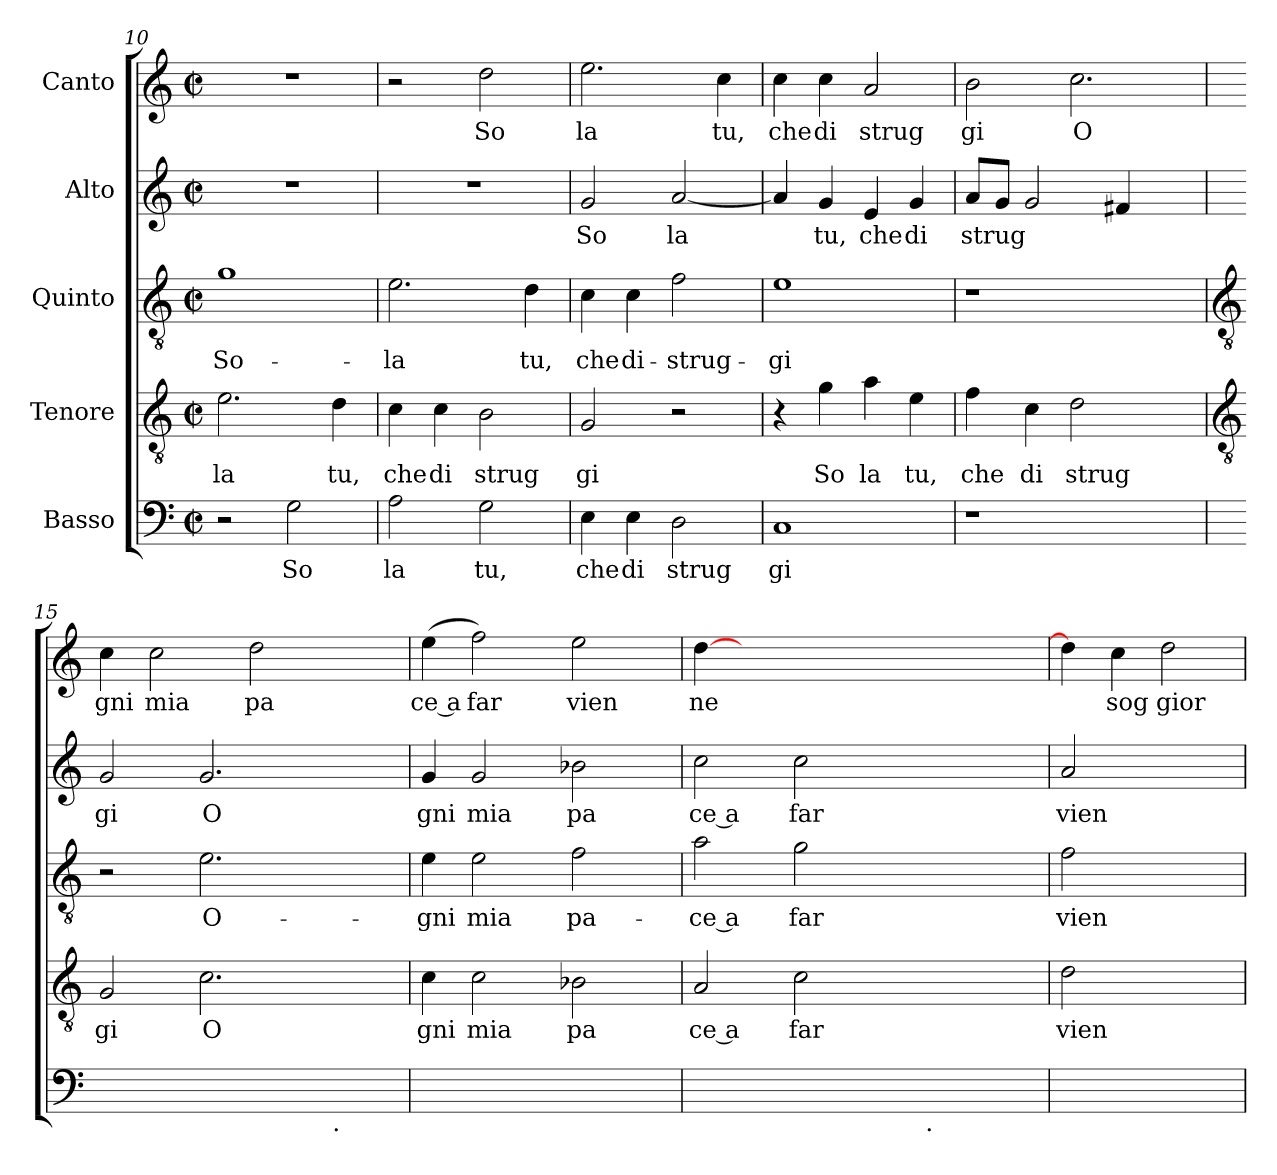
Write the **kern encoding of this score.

**kern	**text	**kern	**text	**kern	**text	**kern	**text	**kern	**text
*part5	*part5	*part4	*part4	*part3	*part3	*part2	*part2	*part1	*part1
*staff5	*staff5	*staff4	*staff4	*staff3	*staff3	*staff2	*staff2	*staff1	*staff1
*I"Basso	*	*I"Tenore	*	*I"Quinto	*	*I"Alto	*	*I"Canto	*
*clefF4	*	*clefGv2	*	*clefGv2	*	*clefG2	*	*clefG2	*
*k[]	*	*k[]	*	*k[]	*	*k[]	*	*k[]	*
*C:	*	*C:	*	*C:	*	*C:	*	*C:	*
*M2/2	*	*M2/2	*	*M2/2	*	*M2/2	*	*M2/2	*
*met(c|)	*	*met(c|)	*	*met(c|)	*	*met(c|)	*	*met(c|)	*
=10	=10	=10	=10	=10	=10	=10	=10	=10	=10
!	!	!	!LO:LY:b	!	!LO:LY:b	!	!	!	!
2r	.	2.e\	la	1g	So-	1r	.	1r	.
!	!LO:LY:b	!	!	!	!	!	!	!	!
2G\	So	.	.	.	.	.	.	.	.
!	!	!	!LO:LY:b	!	!	!	!	!	!
.	.	4d\	tu,	.	.	.	.	.	.
=11	=11	=11	=11	=11	=11	=11	=11	=11	=11
!	!LO:LY:b	!	!LO:LY:b	!	!LO:LY:b	!	!	!	!
2A\	la	4c\	che	2.e\	-la	1r	.	2r	.
!	!	!	!LO:LY:b	!	!	!	!	!	!
.	.	4c\	di	.	.	.	.	.	.
!	!LO:LY:b	!	!LO:LY:b	!	!	!	!	!	!LO:LY:b
2G\	tu,	2B\	strug	.	.	.	.	2dd\	So
!	!	!	!	!	!LO:LY:b	!	!	!	!
.	.	.	.	4d\	tu,	.	.	.	.
=12	=12	=12	=12	=12	=12	=12	=12	=12	=12
!	!LO:LY:b	!	!LO:LY:b	!	!LO:LY:b	!	!LO:LY:b	!	!LO:LY:b
4E\	che	2G/	gi	4c\	che	2g/	So	2.ee\	la
!	!LO:LY:b	!	!	!	!LO:LY:b	!	!	!	!
4E\	di	.	.	4c\	di-	.	.	.	.
!	!LO:LY:b	!	!	!	!LO:LY:b	!	!LO:LY:b	!	!
2D\	strug	2r	.	2f\	-strug-	[2a/	la	.	.
!	!	!	!	!	!	!	!	!	!LO:LY:b
.	.	.	.	.	.	.	.	4cc\	tu,
=13	=13	=13	=13	=13	=13	=13	=13	=13	=13
!	!LO:LY:b	!	!	!	!LO:LY:b	!	!	!	!LO:LY:b
1C	gi	4r	.	1e	-gi	4a/]	.	4cc\	che
!	!	!	!LO:LY:b	!	!	!	!LO:LY:b	!	!LO:LY:b
.	.	4g\	So	.	.	4g/	tu,	4cc\	di
!	!	!	!LO:LY:b	!	!	!	!LO:LY:b	!	!LO:LY:b
.	.	4a\	la	.	.	4e/	che	2a/	strug
!	!	!	!LO:LY:b	!	!	!	!LO:LY:b	!	!
.	.	4e\	tu,	.	.	4g/	di	.	.
!!LO:LB:g=z
=14	=14	=14	=14	=14	=14	=14	=14	=14	=14
!	!	!	!LO:LY:b	!	!	!	!LO:LY:b	!	!LO:LY:b
1r	.	4f\	che	1r	.	8a/L	strug	2b\	gi
.	.	.	.	.	.	8g/J	.	.	.
!	!	!	!LO:LY:b	!	!	!	!	!	!
.	.	4c\	di	.	.	2g/	.	.	.
!	!	!	!LO:LY:b	!	!	!	!	!	!LO:LY:b
.	.	2d\	strug	.	.	.	.	2.cc\	O
.	.	.	.	.	.	4f#X/	.	.	.
4ryy	.	4ryy	.	4ryy	.	4ryy	.	.	.
!!LO:LB:g=z
=15	=15	=15	=15	=15	=15	=15	=15	=15	=15
*	*	*clefGv2	*	*clefGv2	*	*	*	*	*
!	!	!	!LO:LY:b	!	!	!	!LO:LY:b	!	!LO:LY:b
4ryy	.	2G/	gi	2r	.	2g/	gi	4cc\	gni
!	!	!	!	!	!	!	!	!	!LO:LY:b
4ryy	.	.	.	.	.	.	.	2cc\	mia
!	!	!	!LO:LY:b	!	!LO:LY:b	!	!LO:LY:b	!	!
4ryy	.	2.c\	O	2.e\	O-	2.g/	O	.	.
!	!	!	!	!	!	!	!	!	!LO:LY:b
32ryy	.	.	.	.	.	.	.	2dd\	pa
32ryy	.	.	.	.	.	.	.	.	.
32ryy	.	.	.	.	.	.	.	.	.
32ryy	.	.	.	.	.	.	.	.	.
32ryy	.	.	.	.	.	.	.	.	.
32ryy	.	.	.	.	.	.	.	.	.
!LO:TX:b:t=.	!	!	!	!	!	!	!	!	!
32ryy	.	.	.	.	.	.	.	.	.
4ryy	.	.	.	.	.	.	.	.	.
32ryy	.	.	.	.	.	.	.	.	.
=16	=16	=16	=16	=16	=16	=16	=16	=16	=16
!	!	!	!LO:LY:b	!	!LO:LY:b	!	!LO:LY:b	!	!LO:LY:b
4ryy	.	4c\	gni	4e\	-gni	4g/	gni	(>4ee\	ce a
!	!	!	!LO:LY:b	!	!LO:LY:b	!	!LO:LY:b	!	!LO:LY:b
4ryy	.	2c\	mia	2e\	mia	2g/	mia	2ff\)	far
4ryy	.	.	.	.	.	.	.	.	.
!	!	!	!LO:LY:b	!	!LO:LY:b	!	!LO:LY:b	!	!LO:LY:b
32ryy	.	2B-X\	pa	2f\	pa-	2b-X\	pa	2ee\	vien
4ryy	.	.	.	.	.	.	.	.	.
8..ryy	.	.	.	.	.	.	.	.	.
=17	=17	=17	=17	=17	=17	=17	=17	=17	=17
!	!	!	!LO:LY:b	!	!LO:LY:b	!	!LO:LY:b	!	!LO:LY:b
4ryy	.	2A/	ce a	2a\	-ce a	2cc\	ce a	[4dd\	ne
4ryy	.	.	.	.	.	.	.	2ryy	.
!	!	!	!LO:LY:b	!	!LO:LY:b	!	!LO:LY:b	!	!
64ryy	.	2c\	far	2g\	far	2cc\	far	.	.
64ryy	.	.	.	.	.	.	.	.	.
64ryy	.	.	.	.	.	.	.	.	.
64ryy	.	.	.	.	.	.	.	.	.
64ryy	.	.	.	.	.	.	.	.	.
64ryy	.	.	.	.	.	.	.	.	.
64ryy	.	.	.	.	.	.	.	.	.
64ryy	.	.	.	.	.	.	.	.	.
64ryy	.	.	.	.	.	.	.	.	.
64ryy	.	.	.	.	.	.	.	.	.
64ryy	.	.	.	.	.	.	.	.	.
64ryy	.	.	.	.	.	.	.	.	.
64ryy	.	.	.	.	.	.	.	.	.
64ryy	.	.	.	.	.	.	.	.	.
!LO:TX:b:t=.	!	!	!	!	!	!	!	!	!
64ryy	.	.	.	.	.	.	.	.	.
4ryy	.	.	.	.	.	.	.	.	.
.	.	.	.	.	.	.	.	64%31ryy	.
4ryy	.	.	.	.	.	.	.	.	.
.	.	8...ryy	.	8...ryy	.	8...ryy	.	.	.
!!LO:LB:g=z
=18	=18	=18	=18	=18	=18	=18	=18	=18	=18
!	!	!	!LO:LY:b	!	!LO:LY:b	!	!LO:LY:b	!	!
4ryy	.	2d\	vien	2f\	vien-	2a/	vien	4dd\]	.
!	!	!	!	!	!	!	!	!	!LO:LY:b
4ryy	.	.	.	.	.	.	.	4cc\	sog
!	!	!	!	!	!	!	!	!	!LO:LY:b
64ryy	.	2ryy	.	2ryy	.	2ryy	.	2dd\	gior
64%31ryy	.	.	.	.	.	.	.	.	.
=	=	=	=	=	=	=	=	=	=
*-	*-	*-	*-	*-	*-	*-	*-	*-	*-
